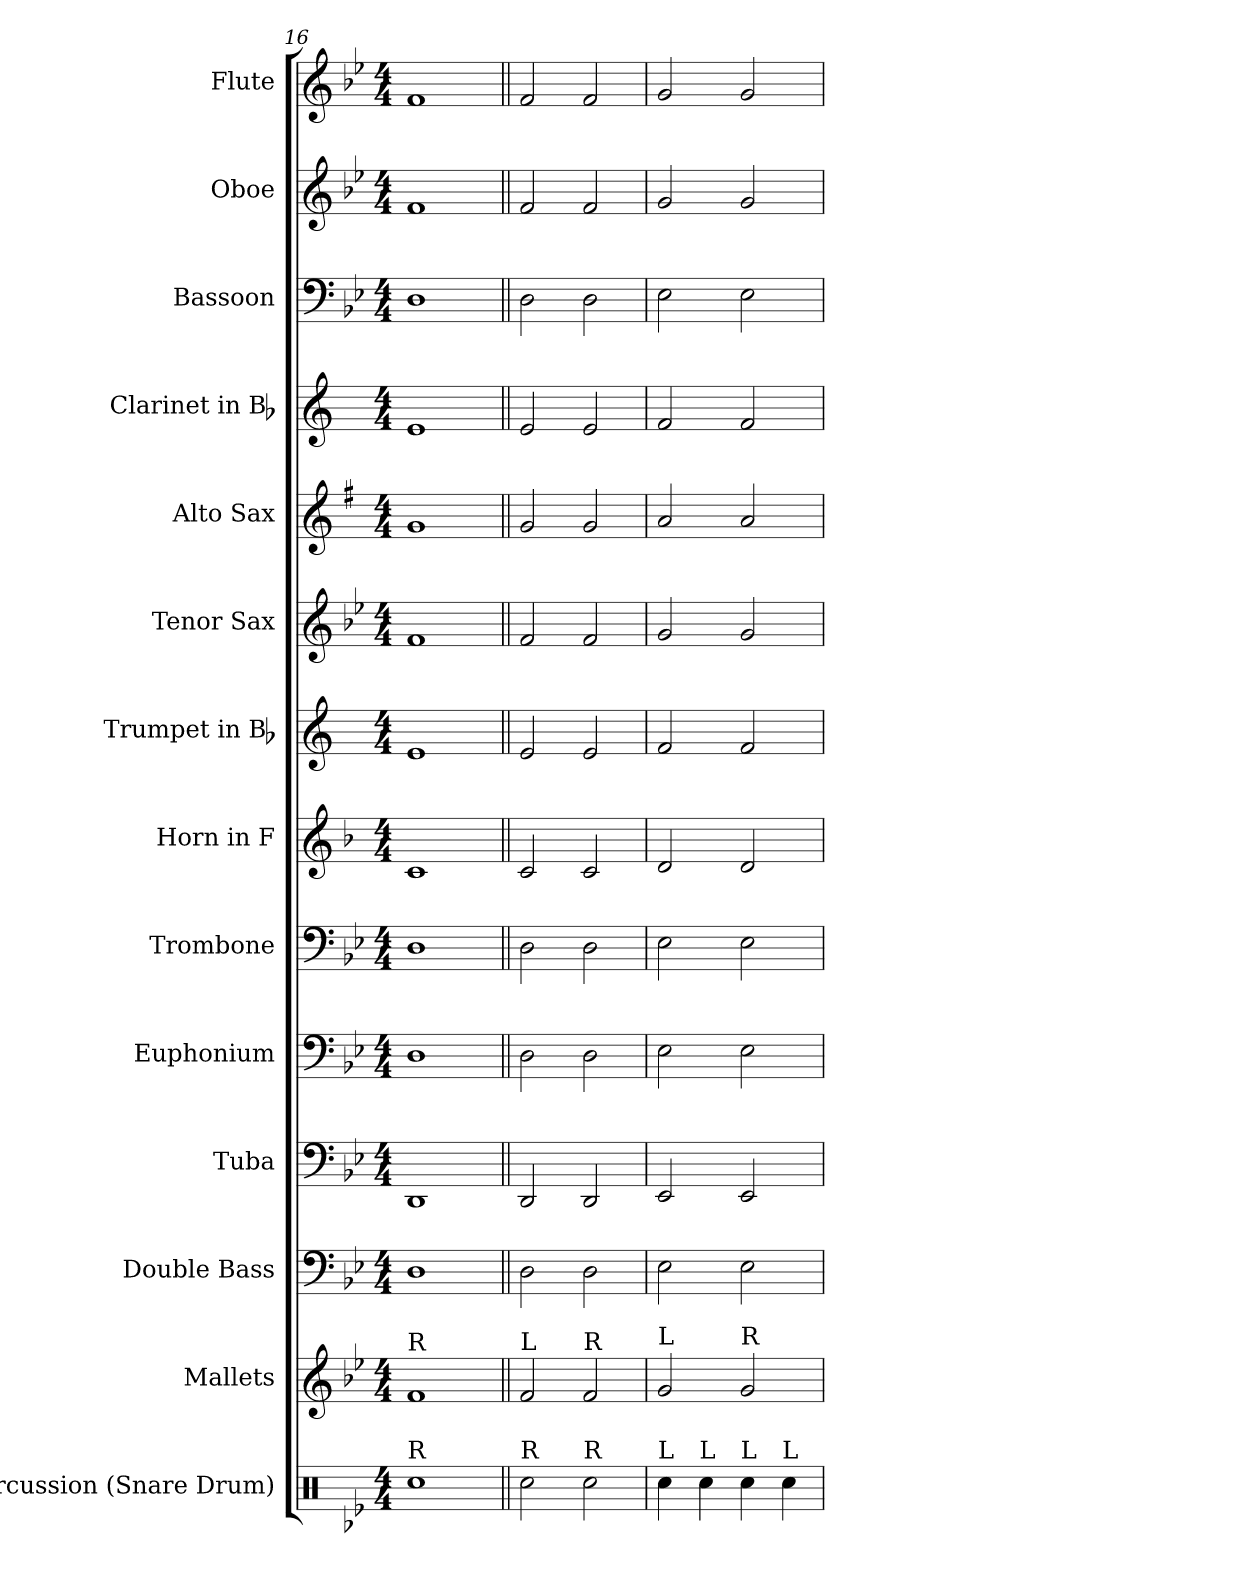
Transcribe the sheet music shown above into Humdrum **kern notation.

**kern	**kern	**kern	**kern	**kern	**kern	**kern	**kern	**kern	**kern	**kern	**kern	**kern	**kern
*part14	*part13	*part12	*part11	*part10	*part9	*part8	*part7	*part6	*part5	*part4	*part3	*part2	*part1
*staff14	*staff13	*staff12	*staff11	*staff10	*staff9	*staff8	*staff7	*staff6	*staff5	*staff4	*staff3	*staff2	*staff1
*I"Percussion (Snare Drum)	*I"Mallets	*I"Double Bass	*I"Tuba	*I"Euphonium	*I"Trombone	*I"Horn in F	*I"Trumpet in Bb	*I"Tenor Sax	*I"Alto Sax	*I"Clarinet in Bb	*I"Bassoon	*I"Oboe	*I"Flute
*I'Perc. (Snr. Drum)	*I'Mal.	*I'D.B.	*I'Tuba	*I'Euph.	*I'Tbn.	*I'Hn.	*	*I'T. Sx.	*I'A. Sx.	*	*I'Bsn.	*I'Ob.	*I'Fl.
*clefX	*clefG2	*clefF4	*clefF4	*clefF4	*clefF4	*clefG2	*clefG2	*clefG2	*clefG2	*clefG2	*clefF4	*clefG2	*clefG2
*	*	*ITrd7c12	*	*	*	*ITrd4c7	*ITrd1c2	*ITrd8c14	*ITrd5c9	*ITrd1c2	*	*	*
*k[b-e-]	*k[b-e-]	*k[b-e-]	*k[b-e-]	*k[b-e-]	*k[b-e-]	*k[b-e-]	*k[b-e-]	*k[b-e-]	*k[b-e-]	*k[b-e-]	*k[b-e-]	*k[b-e-]	*k[b-e-]
*B-:	*B-:	*B-:	*B-:	*B-:	*B-:	*B-:	*B-:	*B-:	*B-:	*B-:	*B-:	*B-:	*B-:
*M4/4	*M4/4	*M4/4	*M4/4	*M4/4	*M4/4	*M4/4	*M4/4	*M4/4	*M4/4	*M4/4	*M4/4	*M4/4	*M4/4
=16	=16	=16	=16	=16	=16	=16	=16	=16	=16	=16	=16	=16	=16
!	!LO:TX:a:t=R	!	!	!	!	!	!	!	!	!	!	!	!
!LO:TX:a:t=R	!	!	!	!	!	!	!	!	!	!	!	!	!
1Rcc	1f	1DD	1DD	1D	1D	1F	1d	1F	1B-	1d	1D	1f	1f
!!LO:PB:g=z
=17||	=17||	=17||	=17||	=17||	=17||	=17||	=17||	=17||	=17||	=17||	=17||	=17||	=17||
!	!LO:TX:a:t=L	!	!	!	!	!	!	!	!	!	!	!	!
!LO:TX:a:t=R	!	!	!	!	!	!	!	!	!	!	!	!	!
2Rcc\	2f/	2DD\	2DD/	2D\	2D\	2F/	2d/	2F/	2B-/	2d/	2D\	2f/	2f/
!	!LO:TX:a:t=R	!	!	!	!	!	!	!	!	!	!	!	!
!LO:TX:a:t=R	!	!	!	!	!	!	!	!	!	!	!	!	!
2Rcc\	2f/	2DD\	2DD/	2D\	2D\	2F/	2d/	2F/	2B-/	2d/	2D\	2f/	2f/
=18	=18	=18	=18	=18	=18	=18	=18	=18	=18	=18	=18	=18	=18
!	!LO:TX:a:t=L	!	!	!	!	!	!	!	!	!	!	!	!
!LO:TX:a:t=L	!	!	!	!	!	!	!	!	!	!	!	!	!
4Rcc\	2g/	2EE-\	2EE-/	2E-\	2E-\	2G/	2e-/	2G/	2c/	2e-/	2E-\	2g/	2g/
!LO:TX:a:t=L	!	!	!	!	!	!	!	!	!	!	!	!	!
4Rcc\	.	.	.	.	.	.	.	.	.	.	.	.	.
!	!LO:TX:a:t=R	!	!	!	!	!	!	!	!	!	!	!	!
!LO:TX:a:t=L	!	!	!	!	!	!	!	!	!	!	!	!	!
4Rcc\	2g/	2EE-\	2EE-/	2E-\	2E-\	2G/	2e-/	2G/	2c/	2e-/	2E-\	2g/	2g/
!LO:TX:a:t=L	!	!	!	!	!	!	!	!	!	!	!	!	!
4Rcc\	.	.	.	.	.	.	.	.	.	.	.	.	.
=	=	=	=	=	=	=	=	=	=	=	=	=	=
*-	*-	*-	*-	*-	*-	*-	*-	*-	*-	*-	*-	*-	*-
